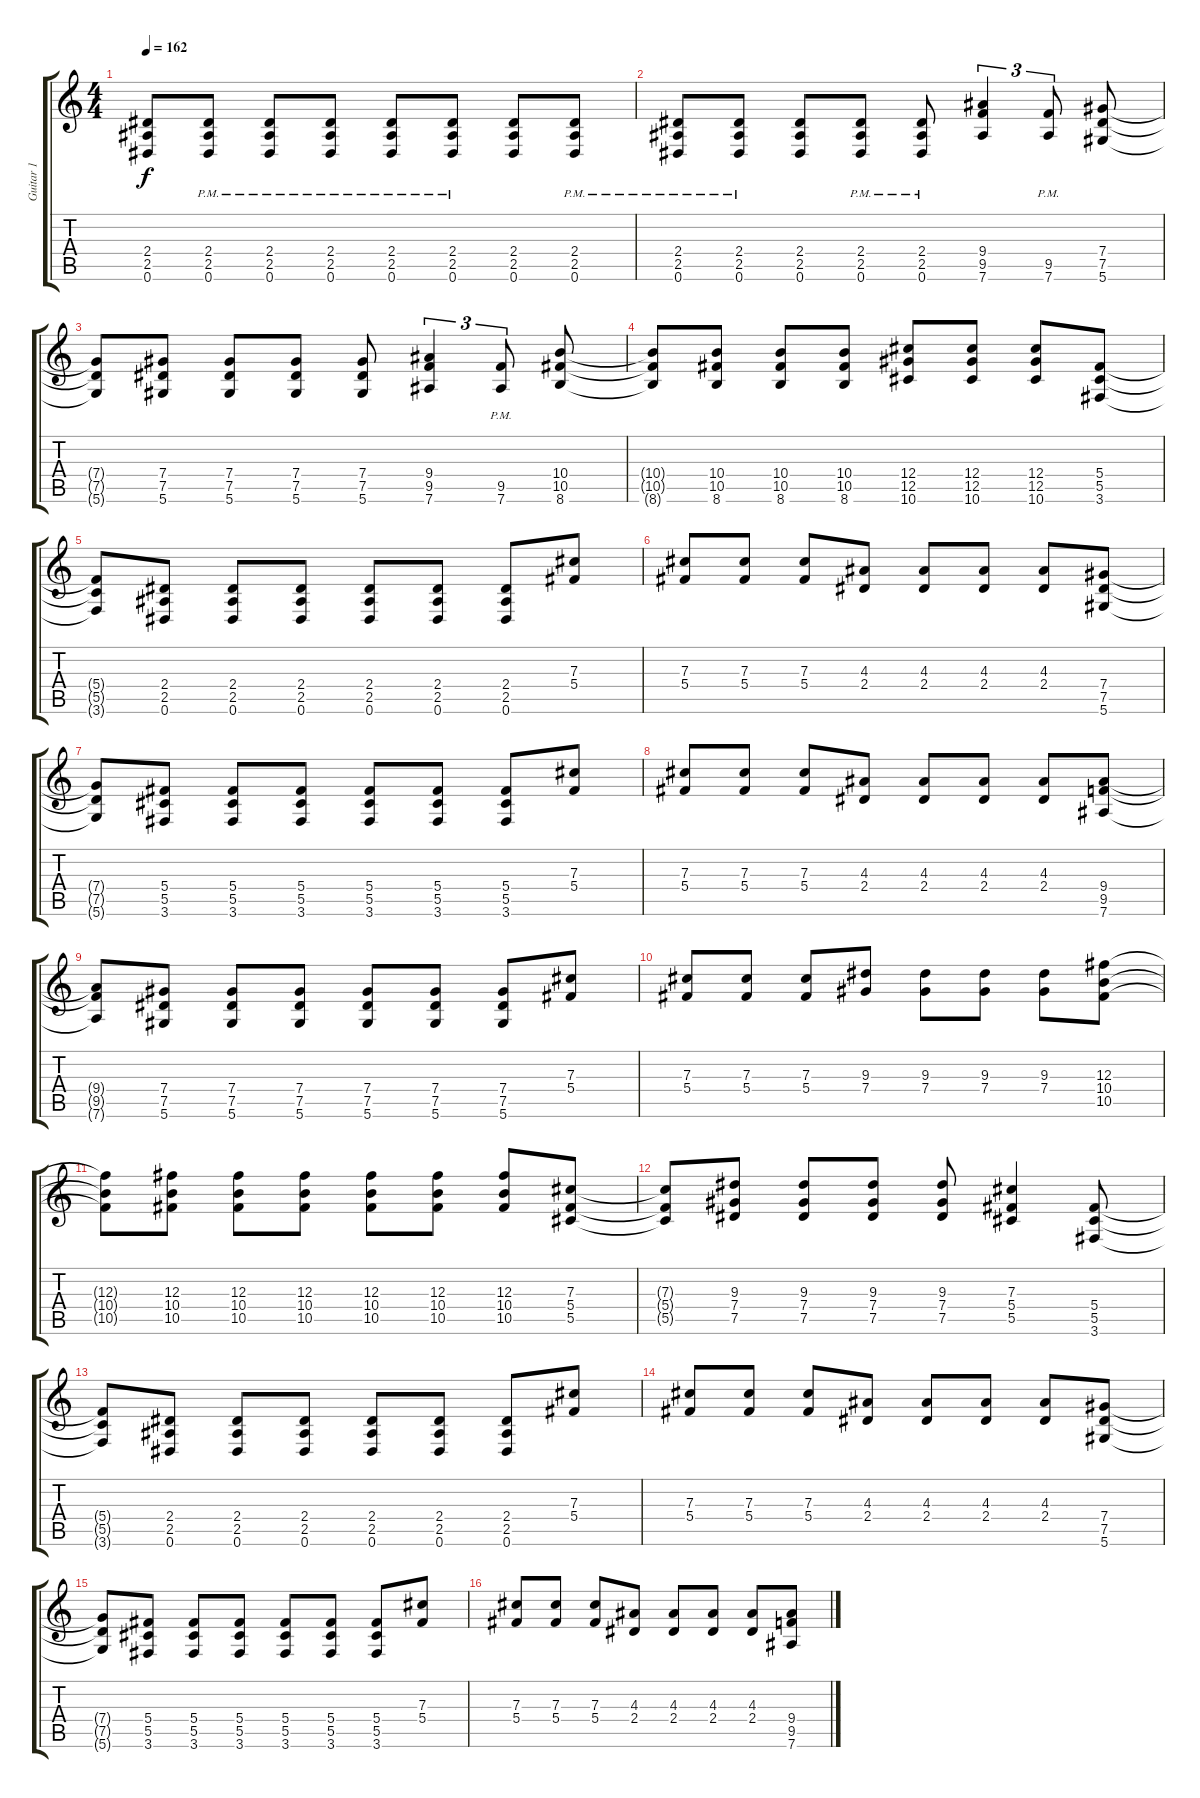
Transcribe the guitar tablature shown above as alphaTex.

\track ("Guitar 1" "Guitar 1") {instrument overdrivenguitar}
\staff {score tabs}
\tuning (Eb4 Bb3 Gb3 Db3 Ab2 Eb2) {hide}
\ts (4 4)
\tempo 162
\clef g2
\ks c
(2.4{t} 2.5{t} 0.6{t}).8{dy f} (2.4{pm} 2.5{pm} 0.6{pm}).8 (2.4{pm} 2.5{pm} 0.6{pm}).8 (2.4{pm} 2.5{pm} 0.6{pm}).8 (2.4{pm} 2.5{pm} 0.6{pm}).8 (2.4{pm} 2.5{pm} 0.6{pm}).8 (2.4 2.5 0.6).8 (2.4{pm} 2.5{pm} 0.6{pm}).8 |
(2.4{pm} 2.5{pm} 0.6{pm}).8 (2.4{pm} 2.5{pm} 0.6{pm}).8 (2.4 2.5 0.6).8 (2.4{pm} 2.5{pm} 0.6{pm}).8 (2.4{pm} 2.5{pm} 0.6{pm}).8 (9.4 9.5 7.6).4{tu (3 2)} (9.5{pm} 7.6{pm}).8{tu (3 2)} (7.4 7.5 5.6).8 |
(7.4{t} 7.5{t} 5.6{t}).8 (7.4 7.5 5.6).8 (7.4 7.5 5.6).8 (7.4 7.5 5.6).8 (7.4 7.5 5.6).8 (9.4 9.5 7.6).4{tu (3 2)} (9.5{pm} 7.6{pm}).8{tu (3 2)} (10.4 10.5 8.6).8 |
(10.4{t} 10.5{t} 8.6{t}).8 (10.4 10.5 8.6).8 (10.4 10.5 8.6).8 (10.4 10.5 8.6).8 (12.4 12.5 10.6).8 (12.4 12.5 10.6).8 (12.4 12.5 10.6).8 (5.4 5.5 3.6).8 |
(5.4{t} 5.5{t} 3.6{t}).8 (2.4 2.5 0.6).8 (2.4 2.5 0.6).8 (2.4 2.5 0.6).8 (2.4 2.5 0.6).8 (2.4 2.5 0.6).8 (2.4 2.5 0.6).8 (7.3 5.4).8 |
(7.3 5.4).8 (7.3 5.4).8 (7.3 5.4).8 (4.3 2.4).8 (4.3 2.4).8 (4.3 2.4).8 (4.3 2.4).8 (7.4 7.5 5.6).8 |
(7.4{t} 7.5{t} 5.6{t}).8 (5.4 5.5 3.6).8 (5.4 5.5 3.6).8 (5.4 5.5 3.6).8 (5.4 5.5 3.6).8 (5.4 5.5 3.6).8 (5.4 5.5 3.6).8 (7.3 5.4).8 |
(7.3 5.4).8 (7.3 5.4).8 (7.3 5.4).8 (4.3 2.4).8 (4.3 2.4).8 (4.3 2.4).8 (4.3 2.4).8 (9.4 9.5 7.6).8 |
(9.4{t} 9.5{t} 7.6{t}).8 (7.4 7.5 5.6).8 (7.4 7.5 5.6).8 (7.4 7.5 5.6).8 (7.4 7.5 5.6).8 (7.4 7.5 5.6).8 (7.4 7.5 5.6).8 (7.3 5.4).8 |
(7.3 5.4).8 (7.3 5.4).8 (7.3 5.4).8 (9.3 7.4).8 (9.3 7.4).8 (9.3 7.4).8 (9.3 7.4).8 (12.3 10.4 10.5).8 |
(12.3{t} 10.4{t} 10.5{t}).8 (12.3 10.4 10.5).8 (12.3 10.4 10.5).8 (12.3 10.4 10.5).8 (12.3 10.4 10.5).8 (12.3 10.4 10.5).8 (12.3 10.4 10.5).8 (7.3 5.4 5.5).8 |
(7.3{t} 5.4{t} 5.5{t}).8 (9.3 7.4 7.5).8 (9.3 7.4 7.5).8 (9.3 7.4 7.5).8 (9.3 7.4 7.5).8 (7.3 5.4 5.5).4 (5.4 5.5 3.6).8 |
(5.4{t} 5.5{t} 3.6{t}).8 (2.4 2.5 0.6).8 (2.4 2.5 0.6).8 (2.4 2.5 0.6).8 (2.4 2.5 0.6).8 (2.4 2.5 0.6).8 (2.4 2.5 0.6).8 (7.3 5.4).8 |
(7.3 5.4).8 (7.3 5.4).8 (7.3 5.4).8 (4.3 2.4).8 (4.3 2.4).8 (4.3 2.4).8 (4.3 2.4).8 (7.4 7.5 5.6).8 |
(7.4{t} 7.5{t} 5.6{t}).8 (5.4 5.5 3.6).8 (5.4 5.5 3.6).8 (5.4 5.5 3.6).8 (5.4 5.5 3.6).8 (5.4 5.5 3.6).8 (5.4 5.5 3.6).8 (7.3 5.4).8 |
(7.3 5.4).8 (7.3 5.4).8 (7.3 5.4).8 (4.3 2.4).8 (4.3 2.4).8 (4.3 2.4).8 (4.3 2.4).8 (9.4 9.5 7.6).8
